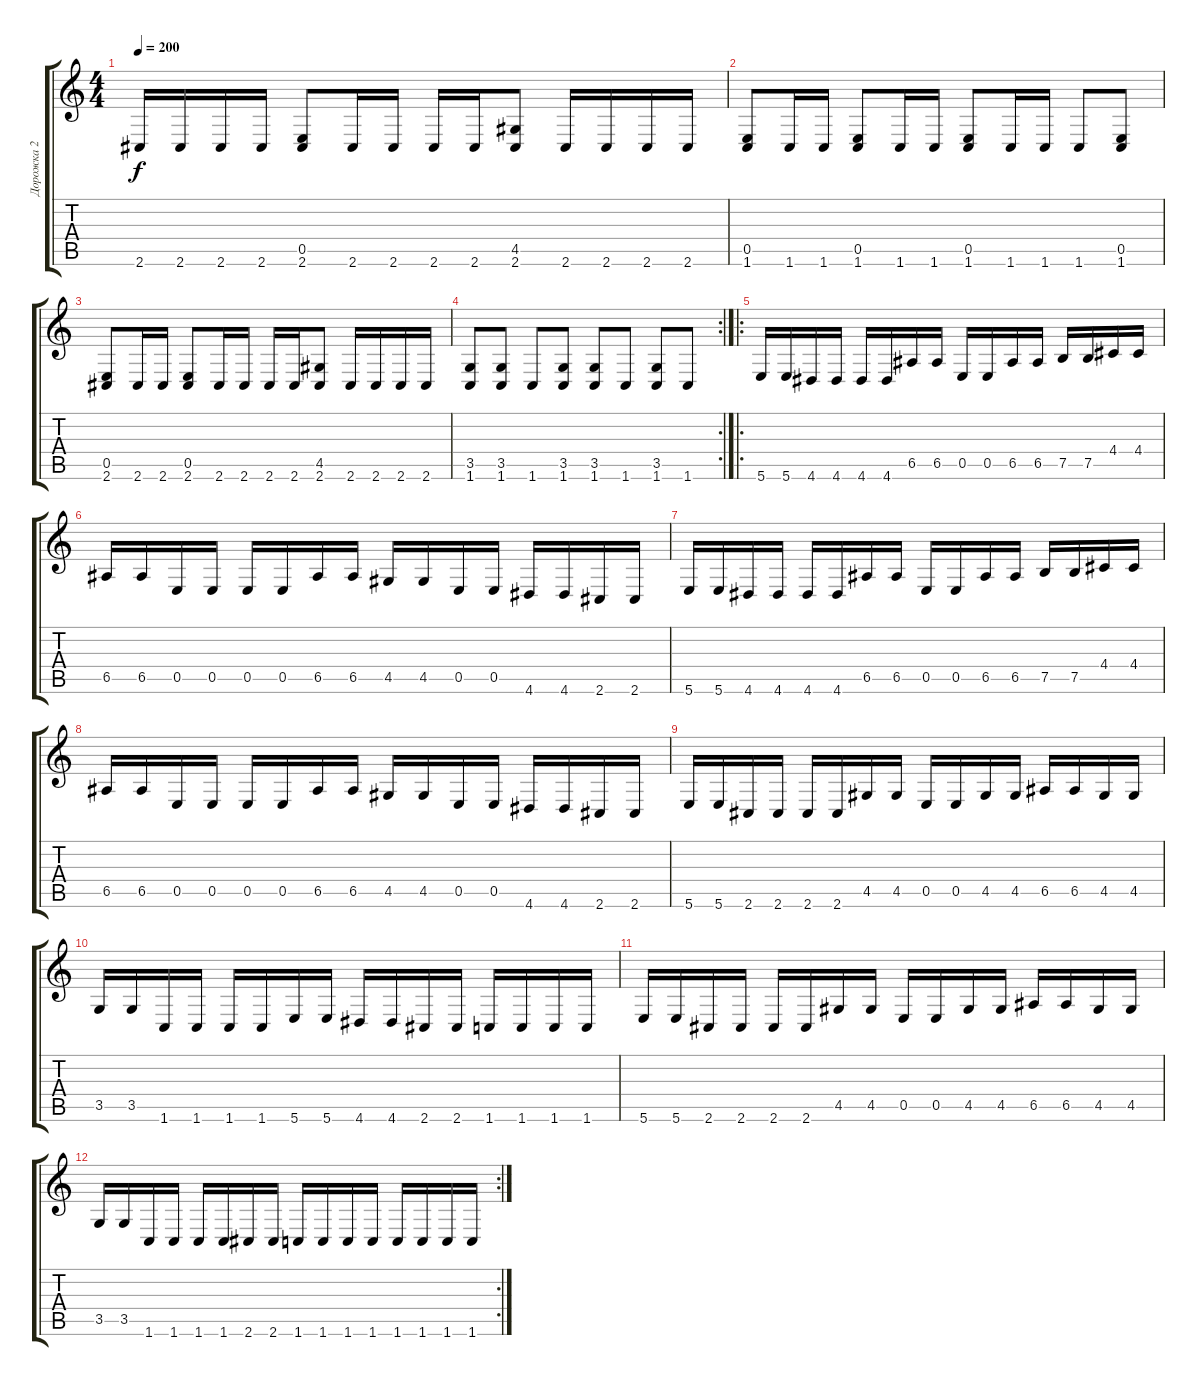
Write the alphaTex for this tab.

\track ("Дорожка 2" "Дорожка 2") {instrument distortionguitar}
\staff {score tabs}
\tuning (B3 Gb3 D3 A2 E2 B1) {hide}
\ts (4 4)
\tempo 200
\clef g2
\ks c
2.6.16{dy f} 2.6.16 2.6.16 2.6.16 (0.5 2.6).8 2.6.16 2.6.16 2.6.16 2.6.16 (4.5 2.6).8 2.6.16 2.6.16 2.6.16 2.6.16 |
(0.5 1.6).8 1.6.16 1.6.16 (0.5 1.6).8 1.6.16 1.6.16 (0.5 1.6).8 1.6.16 1.6.16 1.6.8 (0.5 1.6).8 |
(0.5 2.6).8 2.6.16 2.6.16 (0.5 2.6).8 2.6.16 2.6.16 2.6.16 2.6.16 (4.5 2.6).8 2.6.16 2.6.16 2.6.16 2.6.16 |
\rc 2
(3.5 1.6).8 (3.5 1.6).8 1.6.8 (3.5 1.6).8 (3.5 1.6).8 1.6.8 (3.5 1.6).8 1.6.8 |
\ro
5.6.16 5.6.16 4.6.16 4.6.16 4.6.16 4.6.16 6.5.16 6.5.16 0.5.16 0.5.16 6.5.16 6.5.16 7.5.16 7.5.16 4.4.16 4.4.16 |
6.5.16 6.5.16 0.5.16 0.5.16 0.5.16 0.5.16 6.5.16 6.5.16 4.5.16 4.5.16 0.5.16 0.5.16 4.6.16 4.6.16 2.6.16 2.6.16 |
5.6.16 5.6.16 4.6.16 4.6.16 4.6.16 4.6.16 6.5.16 6.5.16 0.5.16 0.5.16 6.5.16 6.5.16 7.5.16 7.5.16 4.4.16 4.4.16 |
6.5.16 6.5.16 0.5.16 0.5.16 0.5.16 0.5.16 6.5.16 6.5.16 4.5.16 4.5.16 0.5.16 0.5.16 4.6.16 4.6.16 2.6.16 2.6.16 |
5.6.16 5.6.16 2.6.16 2.6.16 2.6.16 2.6.16 4.5.16 4.5.16 0.5.16 0.5.16 4.5.16 4.5.16 6.5.16 6.5.16 4.5.16 4.5.16 |
3.5.16 3.5.16 1.6.16 1.6.16 1.6.16 1.6.16 5.6.16 5.6.16 4.6.16 4.6.16 2.6.16 2.6.16 1.6.16 1.6.16 1.6.16 1.6.16 |
5.6.16 5.6.16 2.6.16 2.6.16 2.6.16 2.6.16 4.5.16 4.5.16 0.5.16 0.5.16 4.5.16 4.5.16 6.5.16 6.5.16 4.5.16 4.5.16 |
\rc 2
3.5.16 3.5.16 1.6.16 1.6.16 1.6.16 1.6.16 2.6.16 2.6.16 1.6.16 1.6.16 1.6.16 1.6.16 1.6.16 1.6.16 1.6.16 1.6.16
